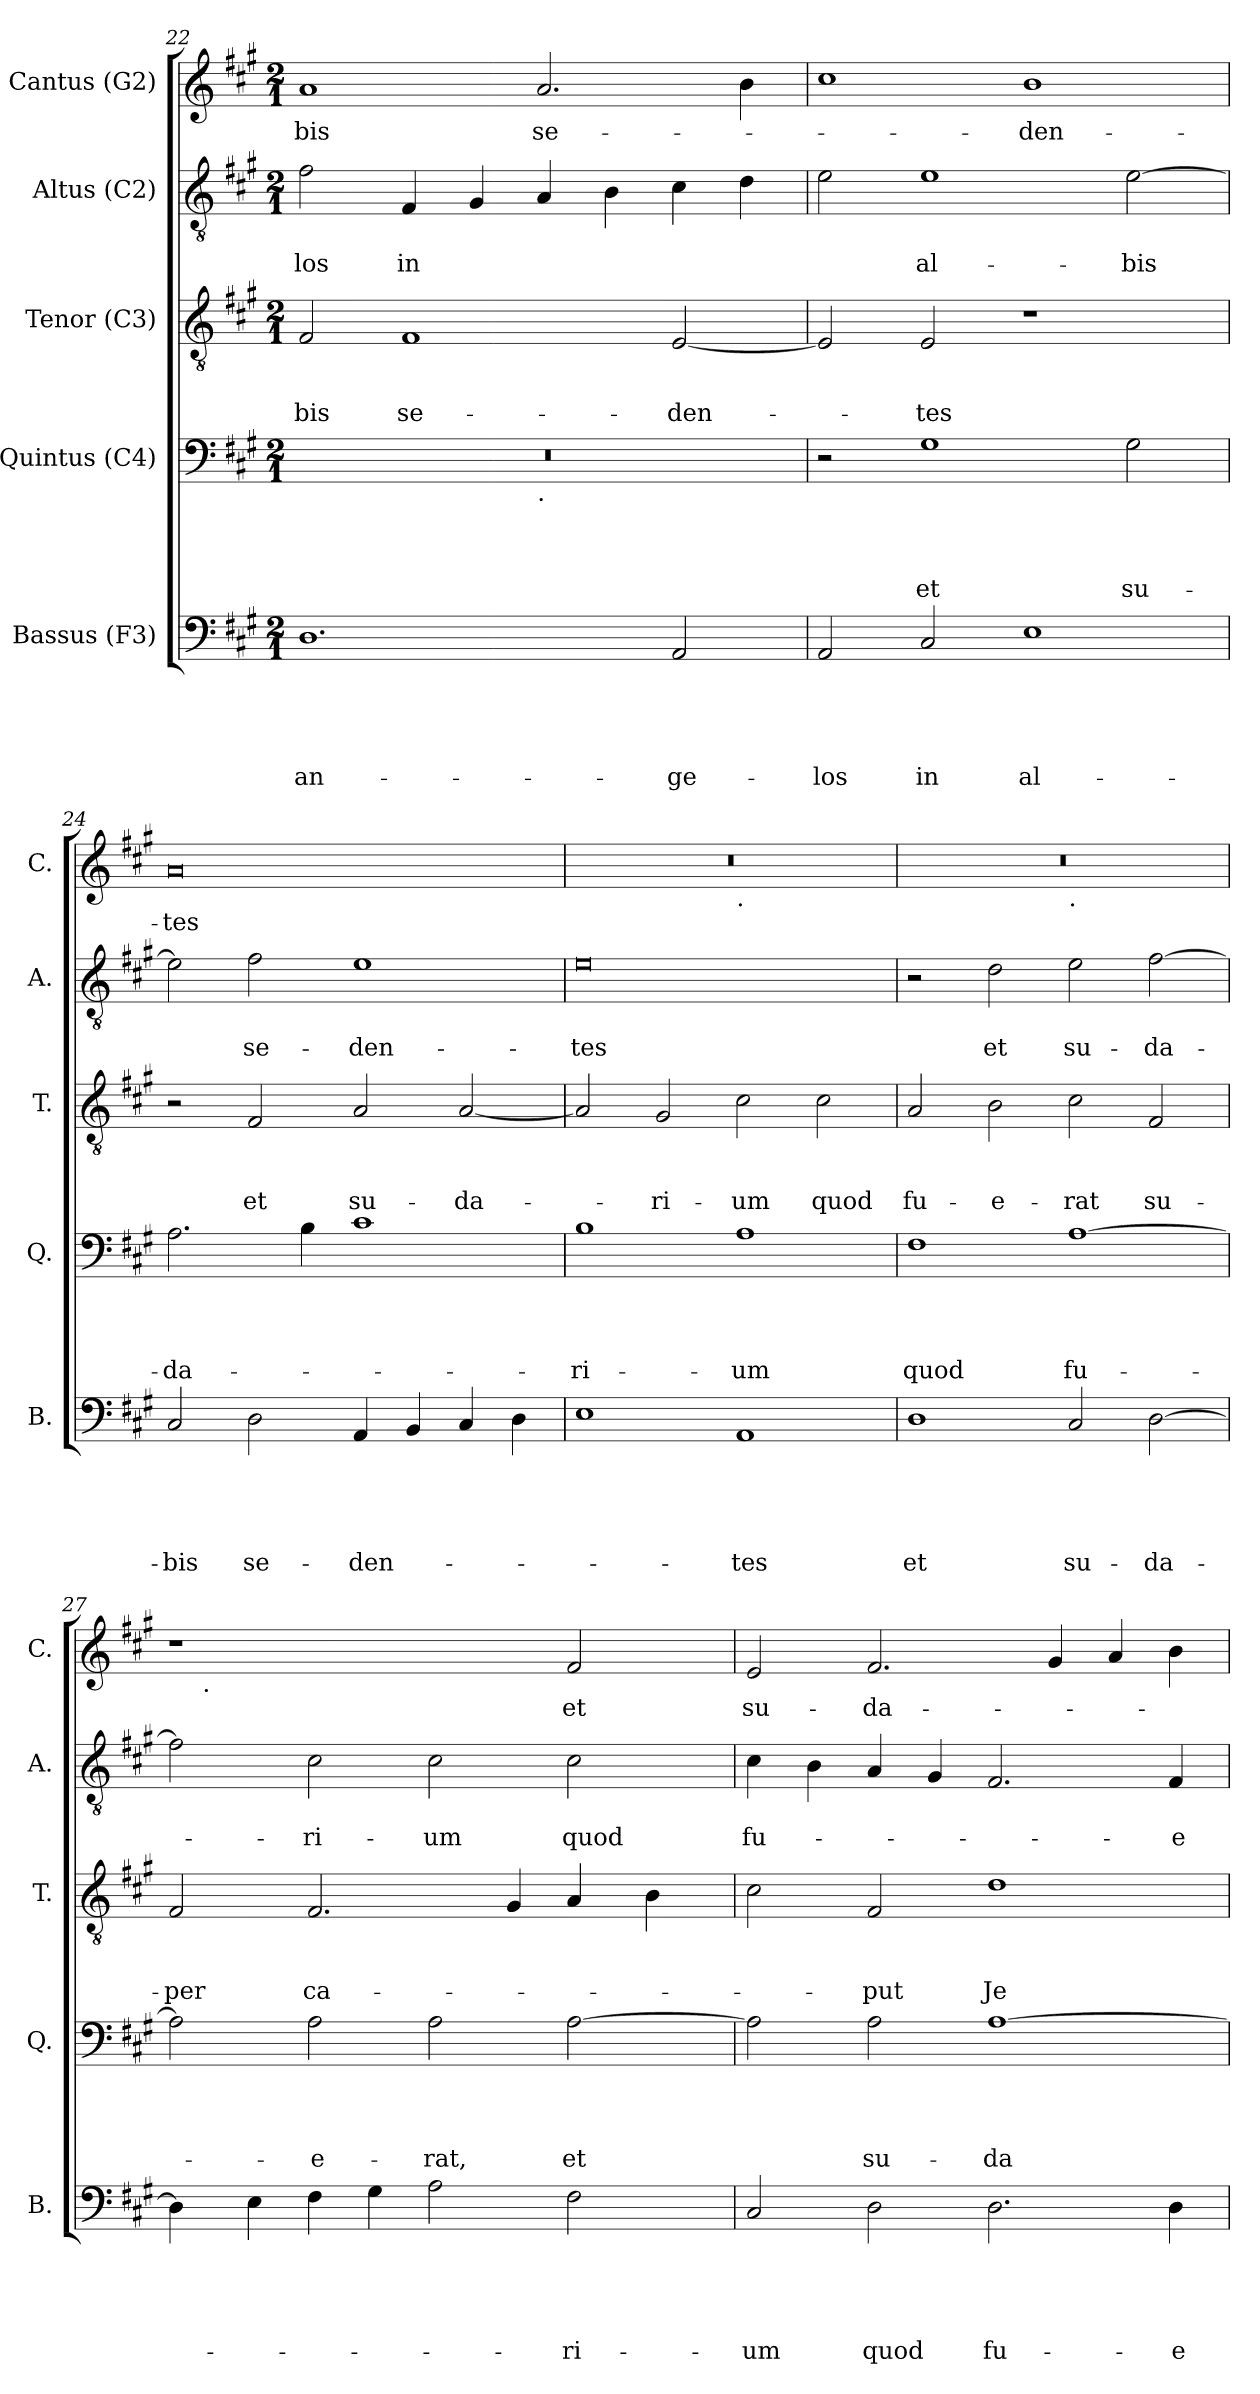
**kern	**text	**text	**text	**text	**text	**kern	**text	**text	**text	**text	**kern	**text	**text	**text	**kern	**text	**text	**kern	**text
*part5	*part5	*part5	*part5	*part5	*part5	*part4	*part4	*part4	*part4	*part4	*part3	*part3	*part3	*part3	*part2	*part2	*part2	*part1	*part1
*staff5	*staff5	*staff5	*staff5	*staff5	*staff5	*staff4	*staff4	*staff4	*staff4	*staff4	*staff3	*staff3	*staff3	*staff3	*staff2	*staff2	*staff2	*staff1	*staff1
*I"Bassus (F3)	*	*	*	*	*	*I"Quintus (C4)	*	*	*	*	*I"Tenor (C3)	*	*	*	*I"Altus (C2)	*	*	*I"Cantus (G2)	*
*I'B.	*	*	*	*	*	*I'Q.	*	*	*	*	*I'T.	*	*	*	*I'A.	*	*	*I'C.	*
*clefF4	*	*	*	*	*	*clefF4	*	*	*	*	*clefGv2	*	*	*	*clefGv2	*	*	*clefG2	*
*k[f#c#g#]	*	*	*	*	*	*k[f#c#g#]	*	*	*	*	*k[f#c#g#]	*	*	*	*k[f#c#g#]	*	*	*k[f#c#g#]	*
*A:	*	*	*	*	*	*A:	*	*	*	*	*A:	*	*	*	*A:	*	*	*A:	*
*M2/1	*	*	*	*	*	*M2/1	*	*	*	*	*M2/1	*	*	*	*M2/1	*	*	*M2/1	*
=22	=22	=22	=22	=22	=22	=22	=22	=22	=22	=22	=22	=22	=22	=22	=22	=22	=22	=22	=22
!	!	!	!	!	!LO:LY:b	!	!	!	!	!	!	!	!	!LO:LY:b	!	!	!LO:LY:b	!	!LO:LY:b
*	*	*	*	*	*	*^	*	*	*	*	*	*	*	*	*	*	*	*	*
1.D	.	.	.	.	an-	0r	1ryy	.	.	.	.	2F#/	.	.	-bis	2f#\	.	-los	1a	-bis
!	!	!	!	!	!	!	!	!	!	!	!	!	!	!	!LO:LY:b	!	!	!LO:LY:b	!	!
.	.	.	.	.	.	.	.	.	.	.	.	1F#	.	.	se-	4F#/	.	in	.	.
.	.	.	.	.	.	.	.	.	.	.	.	.	.	.	.	4G#/	.	.	.	.
!	!	!	!	!	!	!	!LO:TX:b:t=.	!	!	!	!	!	!	!	!	!	!	!	!	!
!	!	!	!	!	!	!	!	!	!	!	!	!	!	!	!	!	!	!	!	!LO:LY:b
.	.	.	.	.	.	.	1ryy	.	.	.	.	.	.	.	.	4A/	.	.	2.a/	se-
.	.	.	.	.	.	.	.	.	.	.	.	.	.	.	.	4B\	.	.	.	.
!	!	!	!	!	!LO:LY:b	!	!	!	!	!	!	!	!	!	!LO:LY:b	!	!	!	!	!
2AA/	.	.	.	.	-ge-	.	.	.	.	.	.	[<2E/	.	.	-den-	4c#\	.	.	.	.
.	.	.	.	.	.	.	.	.	.	.	.	.	.	.	.	4d\	.	.	4b\	.
=23	=23	=23	=23	=23	=23	=23	=23	=23	=23	=23	=23	=23	=23	=23	=23	=23	=23	=23	=23	=23
!	!	!	!	!	!LO:LY:b	!	!	!	!	!	!	!	!	!	!	!	!	!	!	!
*	*	*	*	*	*	*v	*v	*	*	*	*	*	*	*	*	*	*	*	*	*
2AA/	.	.	.	.	-los	2r	.	.	.	.	2E/]	.	.	.	2e\	.	.	1cc#	.
!	!	!	!	!	!LO:LY:b	!	!	!	!	!LO:LY:b	!	!	!	!LO:LY:b	!	!	!LO:LY:b	!	!
2C#/	.	.	.	.	in	1G#	.	.	.	et	2E/	.	.	-tes	1e	.	al-	.	.
!	!	!	!	!	!LO:LY:b	!	!	!	!	!	!	!	!	!	!	!	!	!	!LO:LY:b
1E	.	.	.	.	al-	.	.	.	.	.	1r	.	.	.	.	.	.	1b	-den-
!	!	!	!	!	!	!	!	!	!	!LO:LY:b	!	!	!	!	!	!	!LO:LY:b	!	!
.	.	.	.	.	.	2G#\	.	.	.	su-	.	.	.	.	[<2e\	.	-bis	.	.
!!LO:LB:g=z
=24	=24	=24	=24	=24	=24	=24	=24	=24	=24	=24	=24	=24	=24	=24	=24	=24	=24	=24	=24
!	!	!	!	!	!LO:LY:b	!	!	!	!	!LO:LY:b	!	!	!	!	!	!	!	!	!LO:LY:b:rj
2C#/	.	.	.	.	-bis	2.A\	.	.	.	-da-	2r	.	.	.	2e\]	.	.	0a	-tes
!	!	!	!	!	!LO:LY:b	!	!	!	!	!	!	!	!	!LO:LY:b	!	!	!LO:LY:b	!	!
2D\	.	.	.	.	se-	.	.	.	.	.	2F#/	.	.	et	2f#\	.	se-	.	.
.	.	.	.	.	.	4B\	.	.	.	.	.	.	.	.	.	.	.	.	.
!	!	!	!	!	!LO:LY:b	!	!	!	!	!	!	!	!	!LO:LY:b	!	!	!LO:LY:b	!	!
4AA/	.	.	.	.	-den-	1c#	.	.	.	.	2A/	.	.	su-	1e	.	-den-	.	.
4BB/	.	.	.	.	.	.	.	.	.	.	.	.	.	.	.	.	.	.	.
!	!	!	!	!	!	!	!	!	!	!	!	!	!	!LO:LY:b	!	!	!	!	!
4C#/	.	.	.	.	.	.	.	.	.	.	[<2A/	.	.	-da-	.	.	.	.	.
4D\	.	.	.	.	.	.	.	.	.	.	.	.	.	.	.	.	.	.	.
=25	=25	=25	=25	=25	=25	=25	=25	=25	=25	=25	=25	=25	=25	=25	=25	=25	=25	=25	=25
!	!	!	!	!	!	!	!	!	!	!LO:LY:b	!	!	!	!	!	!	!LO:LY:b:rj	!	!
*	*	*	*	*	*	*	*	*	*	*	*	*	*	*	*	*	*	*^	*
1E	.	.	.	.	.	1B	.	.	.	-ri-	2A/]	.	.	.	0e	.	-tes	0r	1ryy	.
!	!	!	!	!	!	!	!	!	!	!	!	!	!	!LO:LY:b	!	!	!	!	!	!
.	.	.	.	.	.	.	.	.	.	.	2G#/	.	.	-ri-	.	.	.	.	.	.
!	!	!	!	!	!	!	!	!	!	!	!	!	!	!	!	!	!	!	!LO:TX:b:t=.	!
!	!	!	!	!	!LO:LY:b	!	!	!	!	!LO:LY:b	!	!	!	!LO:LY:b	!	!	!	!	!	!
1AA	.	.	.	.	-tes	1A	.	.	.	-um	2c#\	.	.	-um	.	.	.	.	1ryy	.
!	!	!	!	!	!	!	!	!	!	!	!	!	!	!LO:LY:b	!	!	!	!	!	!
.	.	.	.	.	.	.	.	.	.	.	2c#\	.	.	quod	.	.	.	.	.	.
=26	=26	=26	=26	=26	=26	=26	=26	=26	=26	=26	=26	=26	=26	=26	=26	=26	=26	=26	=26	=26
!	!	!	!	!	!LO:LY:b	!	!	!	!	!LO:LY:b	!	!	!	!LO:LY:b	!	!	!	!	!	!
1D	.	.	.	.	et	1F#	.	.	.	quod	2A/	.	.	fu-	2r	.	.	0r	1ryy	.
!	!	!	!	!	!	!	!	!	!	!	!	!	!	!LO:LY:b	!	!	!LO:LY:b	!	!	!
.	.	.	.	.	.	.	.	.	.	.	2B\	.	.	-e-	2d\	.	et	.	.	.
!	!	!	!	!	!	!	!	!	!	!	!	!	!	!	!	!	!	!	!LO:TX:b:t=.	!
!	!	!	!	!	!LO:LY:b	!	!	!	!	!LO:LY:b	!	!	!	!LO:LY:b	!	!	!LO:LY:b	!	!	!
2C#/	.	.	.	.	su-	[>1A	.	.	.	fu-	2c#\	.	.	-rat	2e\	.	su-	.	1ryy	.
!	!	!	!	!	!LO:LY:b	!	!	!	!	!	!	!	!	!LO:LY:b	!	!	!LO:LY:b	!	!	!
[>2D\	.	.	.	.	-da-	.	.	.	.	.	2F#/	.	.	su-	[>2f#\	.	-da-	.	.	.
=27	=27	=27	=27	=27	=27	=27	=27	=27	=27	=27	=27	=27	=27	=27	=27	=27	=27	=27	=27	=27
!	!	!	!	!	!	!	!	!	!	!	!	!	!	!LO:LY:b	!	!	!	!	!	!
4D\]	.	.	.	.	.	2A\]	.	.	.	.	2F#/	.	.	-per	2f#\]	.	.	1r	16.ryy	.
!	!	!	!	!	!	!	!	!	!	!	!	!	!	!	!	!	!	!	!LO:TX:b:t=.	!
.	.	.	.	.	.	.	.	.	.	.	.	.	.	.	.	.	.	.	1ryy	.
4E\	.	.	.	.	.	.	.	.	.	.	.	.	.	.	.	.	.	.	.	.
!	!	!	!	!	!	!	!	!	!	!LO:LY:b	!	!	!	!LO:LY:b	!	!	!LO:LY:b	!	!	!
4F#\	.	.	.	.	.	2A\	.	.	.	-e-	2.F#/	.	.	ca-	2c#\	.	-ri-	.	.	.
4G#\	.	.	.	.	.	.	.	.	.	.	.	.	.	.	.	.	.	.	.	.
!	!	!	!	!	!	!	!	!	!	!LO:LY:b	!	!	!	!	!	!	!LO:LY:b	!	!	!
2A\	.	.	.	.	.	2A\	.	.	.	-rat,	.	.	.	.	2c#\	.	-um	2ryy	.	.
.	.	.	.	.	.	.	.	.	.	.	.	.	.	.	.	.	.	.	2ryy	.
.	.	.	.	.	.	.	.	.	.	.	4G#/	.	.	.	.	.	.	.	.	.
!	!	!	!	!	!LO:LY:b	!	!	!	!	!LO:LY:b	!	!	!	!	!	!	!LO:LY:b	!	!	!LO:LY:b
2F#\	.	.	.	.	-ri-	[>2A\	.	.	.	et	4A/	.	.	.	2c#\	.	quod	2f#/	.	et
.	.	.	.	.	.	.	.	.	.	.	.	.	.	.	.	.	.	.	4ryy	.
.	.	.	.	.	.	.	.	.	.	.	4B\	.	.	.	.	.	.	.	.	.
.	.	.	.	.	.	.	.	.	.	.	.	.	.	.	.	.	.	.	8ryy	.
.	.	.	.	.	.	.	.	.	.	.	.	.	.	.	.	.	.	.	32ryy	.
!!LO:PB:g=z
=28	=28	=28	=28	=28	=28	=28	=28	=28	=28	=28	=28	=28	=28	=28	=28	=28	=28	=28	=28	=28
!	!	!	!	!	!LO:LY:b	!	!	!	!	!	!	!	!	!	!	!	!LO:LY:b	!	!	!LO:LY:b
*	*	*	*	*	*	*	*	*	*	*	*	*	*	*	*	*	*	*v	*v	*
2C#/	.	.	.	.	-um	2A\]	.	.	.	.	2c#\	.	.	.	4c#\	.	fu-	2e/	su-
.	.	.	.	.	.	.	.	.	.	.	.	.	.	.	4B\	.	.	.	.
!	!	!	!	!	!LO:LY:b	!	!	!	!	!LO:LY:b	!	!	!	!LO:LY:b	!	!	!	!	!LO:LY:b
2D\	.	.	.	.	quod	2A\	.	.	.	su-	2F#/	.	.	-put	4A/	.	.	2.f#/	-da-
.	.	.	.	.	.	.	.	.	.	.	.	.	.	.	4G#/	.	.	.	.
!	!	!	!	!	!LO:LY:b	!	!	!	!	!LO:LY:b	!	!	!	!LO:LY:b	!	!	!	!	!
2.D\	.	.	.	.	fu-	[>1A	.	.	.	-da-	1d	.	.	Je-	2.F#/	.	.	.	.
.	.	.	.	.	.	.	.	.	.	.	.	.	.	.	.	.	.	4g#/	.
.	.	.	.	.	.	.	.	.	.	.	.	.	.	.	.	.	.	4a/	.
!	!	!	!	!	!LO:LY:b	!	!	!	!	!	!	!	!	!	!	!	!LO:LY:b	!	!
4D\	.	.	.	.	-e-	.	.	.	.	.	.	.	.	.	4F#/	.	-e-	4b\	.
=	=	=	=	=	=	=	=	=	=	=	=	=	=	=	=	=	=	=	=
*-	*-	*-	*-	*-	*-	*-	*-	*-	*-	*-	*-	*-	*-	*-	*-	*-	*-	*-	*-
